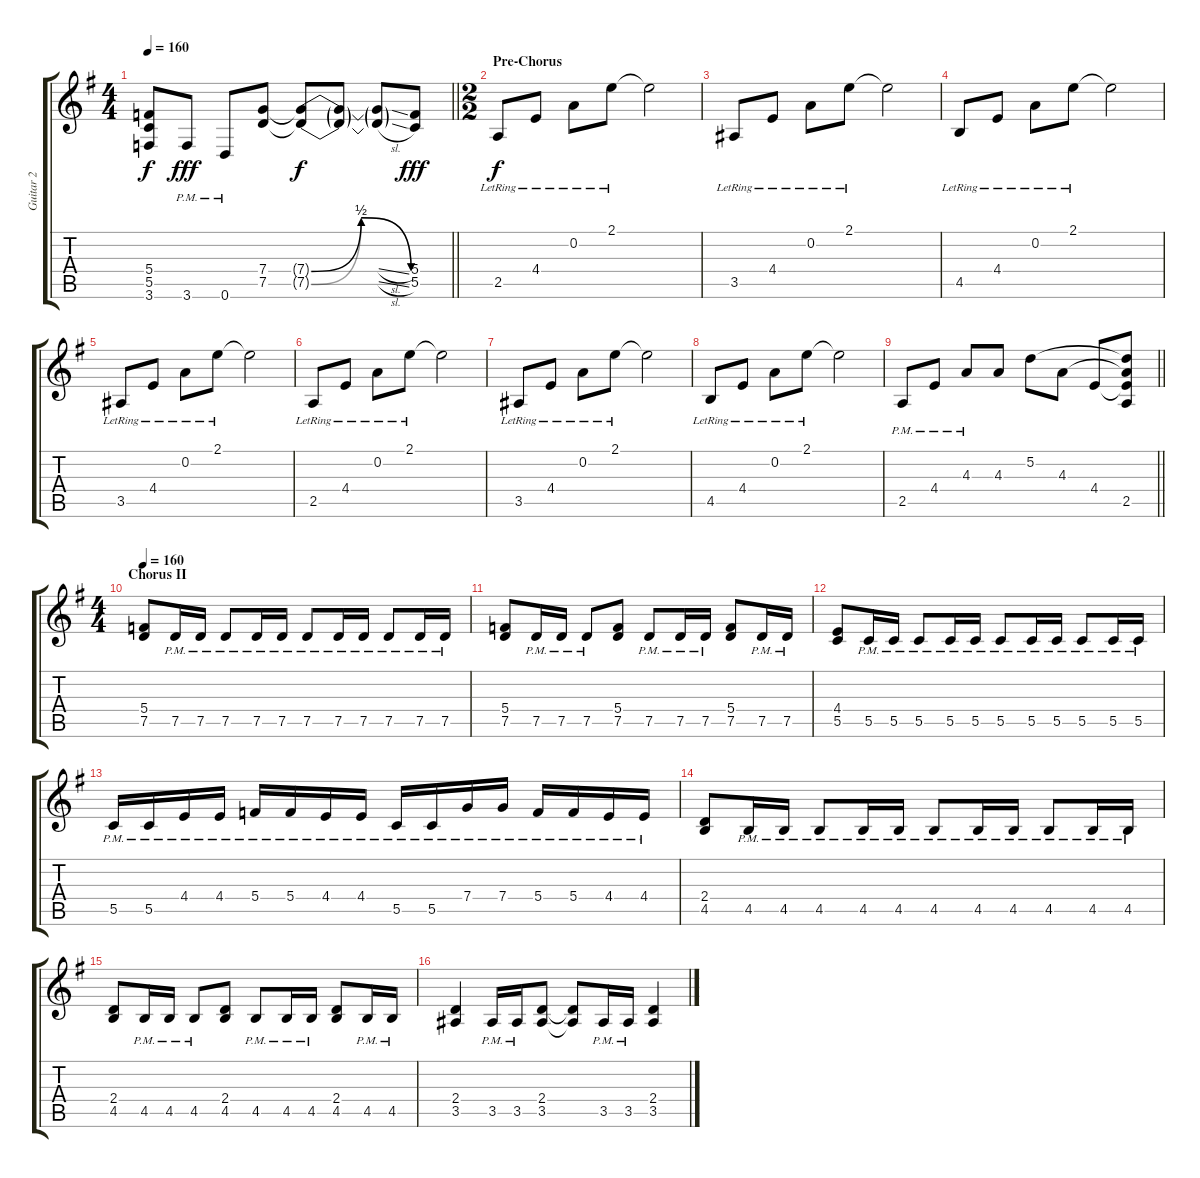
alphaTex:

\track ("Guitar 2" "Guitar 2") {instrument distortionguitar}
\staff {score tabs}
\tuning (D4 A3 F3 C3 G2 D2) {hide}
\ts (4 4)
\tempo 160
\clef g2
\barLineRight lightlight
\ks g
(5.4{t} 5.5{t} 3.6{t}).8{dy f} 3.6{pm}.8{dy fff} 0.6{pm}.8 (7.4 7.5).8 (7.4{be (bendrelease 0 0 20 2 40 2 60 0) t} 7.5{be (bendrelease 0 0 20 2 40 2 60 0) t}).8{dy f} (7.4{t} 7.5{t}).8 (7.4{sl t} 7.5{sl t}).8 (5.4 5.5).8{dy fff} |
\ts (2 2)
\section ("" "Pre-Chorus")
2.5{lr}.8{dy f} 4.4{lr}.8 0.2{lr}.8 2.1{lr}.8 2.1{t}.2 |
3.5{lr}.8 4.4{lr}.8 0.2{lr}.8 2.1{lr}.8 2.1{t}.2 |
4.5{lr}.8 4.4{lr}.8 0.2{lr}.8 2.1{lr}.8 2.1{t}.2 |
3.5{lr}.8 4.4{lr}.8 0.2{lr}.8 2.1{lr}.8 2.1{t}.2 |
2.5{lr}.8 4.4{lr}.8 0.2{lr}.8 2.1{lr}.8 2.1{t}.2 |
3.5{lr}.8 4.4{lr}.8 0.2{lr}.8 2.1{lr}.8 2.1{t}.2 |
4.5{lr}.8 4.4{lr}.8 0.2{lr}.8 2.1{lr}.8 2.1{t}.2 |
\barLineRight lightlight
2.5{pm}.8 4.4{pm}.8 4.3{pm}.8 4.3.8 5.2.8 4.3.8 4.4.8 (5.2{t} 4.3{t} 4.4{t} 2.5).8 |
\ts (4 4)
\section ("" "Chorus II")
\tempo 160
(5.4 7.5).8 7.5{pm}.16 7.5{pm}.16 7.5{pm}.8 7.5{pm}.16 7.5{pm}.16 7.5{pm}.8 7.5{pm}.16 7.5{pm}.16 7.5{pm}.8 7.5{pm}.16 7.5{pm}.16 |
(5.4 7.5).8 7.5{pm}.16 7.5{pm}.16 7.5{pm}.8 (5.4 7.5).8 7.5{pm}.8 7.5{pm}.16 7.5{pm}.16 (5.4 7.5).8 7.5{pm}.16 7.5{pm}.16 |
(4.4 5.5).8 5.5{pm}.16 5.5{pm}.16 5.5{pm}.8 5.5{pm}.16 5.5{pm}.16 5.5{pm}.8 5.5{pm}.16 5.5{pm}.16 5.5{pm}.8 5.5{pm}.16 5.5{pm}.16 |
5.5{pm}.16 5.5{pm}.16 4.4{pm}.16 4.4{pm}.16 5.4{pm}.16 5.4{pm}.16 4.4{pm}.16 4.4{pm}.16 5.5{pm}.16 5.5{pm}.16 7.4{pm}.16 7.4{pm}.16 5.4{pm}.16 5.4{pm}.16 4.4{pm}.16 4.4{pm}.16 |
(2.4 4.5).8 4.5{pm}.16 4.5{pm}.16 4.5{pm}.8 4.5{pm}.16 4.5{pm}.16 4.5{pm}.8 4.5{pm}.16 4.5{pm}.16 4.5{pm}.8 4.5{pm}.16 4.5{pm}.16 |
(2.4 4.5).8 4.5{pm}.16 4.5{pm}.16 4.5{pm}.8 (2.4 4.5).8 4.5{pm}.8 4.5{pm}.16 4.5{pm}.16 (2.4 4.5).8 4.5{pm}.16 4.5{pm}.16 |
(2.4 3.5).4 3.5{pm}.16 3.5{pm}.16 (2.4 3.5).8 (2.4{t} 3.5{t}).8 3.5{pm}.16 3.5{pm}.16 (2.4 3.5).4
